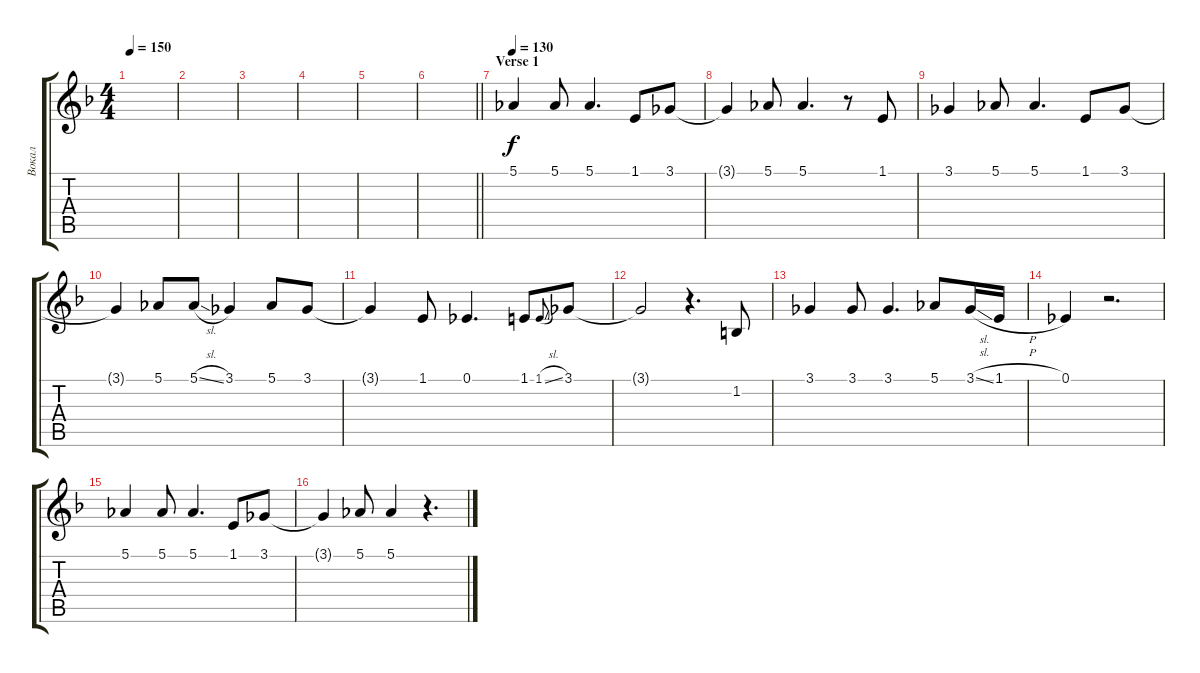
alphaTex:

\track ("Вокал" "Вокал") {instrument trumpet}
\staff {score tabs}
\tuning (Eb4 Bb3 Gb3 Db3 Ab2 Eb2) {hide}
\ts (4 4)
\tempo 150
\clef g2
\ks dminor
|
|
|
|
|
\barLineRight lightlight
|
\section ("" "Verse 1")
\tempo 130
5.1.4 5.1.8 5.1.4{d} 1.1.8 3.1.8 |
3.1{t}.4 5.1.8 5.1.4{d} r.8 1.1.8 |
3.1.4 5.1.8 5.1.4{d} 1.1.8 3.1.8 |
3.1{t}.4 5.1.8 5.1{sl}.8 3.1.4 5.1.8 3.1.8 |
3.1{t}.4 1.1.8 0.1.4{d} 1.1.8 1.1{sl}.8{gr onbeat} 3.1.8 |
3.1{t}.2 r.4{d} 1.2.8 |
3.1.4 3.1.8 3.1.4{d} 5.1.8 3.1{sl}.16 1.1{h}.16 |
0.1.4 r.2{d} |
5.1.4 5.1.8 5.1.4{d} 1.1.8 3.1.8 |
3.1{t}.4 5.1.8 5.1.4 r.4{d}
